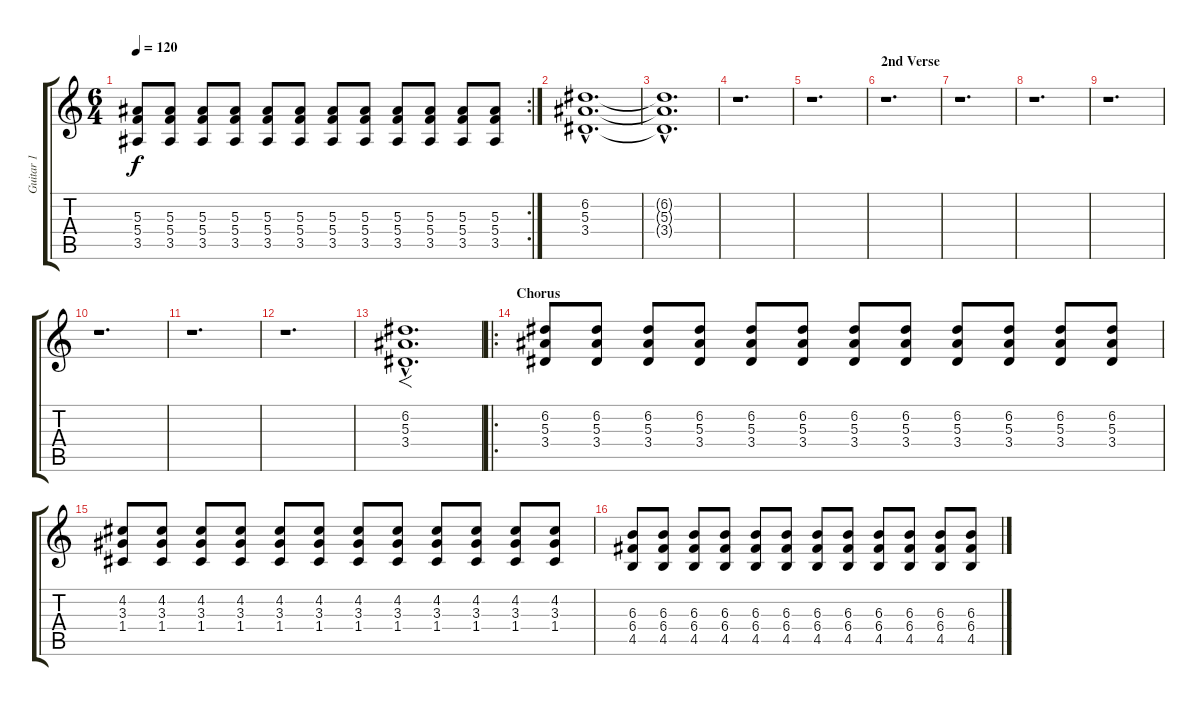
\track ("Guitar 1" "Guitar 1") {instrument distortionguitar}
\staff {score tabs}
\tuning (D4 A3 F3 C3 G2 C2) {hide}
\rc 2
\ts (6 4)
\tempo 120
\clef g2
\ks c
(5.3 5.4 3.5).8{dy f} (5.3 5.4 3.5).8 (5.3 5.4 3.5).8 (5.3 5.4 3.5).8 (5.3 5.4 3.5).8 (5.3 5.4 3.5).8 (5.3 5.4 3.5).8 (5.3 5.4 3.5).8 (5.3 5.4 3.5).8 (5.3 5.4 3.5).8 (5.3 5.4 3.5).8 (5.3 5.4 3.5).8 |
(6.2{hac} 5.3{hac} 3.4{hac}).1{d volume 6} |
(6.2{hac t} 5.3{hac t} 3.4{hac t}).1{d volume 0} |
r.1{d volume 12} |
r.1{d} |
\section ("" "2nd Verse")
r.1{d} |
r.1{d} |
r.1{d} |
r.1{d} |
r.1{d} |
r.1{d} |
r.1{d} |
(6.2{hac} 5.3{hac} 3.4{hac}).1{f d} |
\ro
\section ("" "Chorus")
(6.2 5.3 3.4).8 (6.2 5.3 3.4).8 (6.2 5.3 3.4).8 (6.2 5.3 3.4).8 (6.2 5.3 3.4).8 (6.2 5.3 3.4).8 (6.2 5.3 3.4).8 (6.2 5.3 3.4).8 (6.2 5.3 3.4).8 (6.2 5.3 3.4).8 (6.2 5.3 3.4).8 (6.2 5.3 3.4).8 |
(4.2 3.3 1.4).8 (4.2 3.3 1.4).8 (4.2 3.3 1.4).8 (4.2 3.3 1.4).8 (4.2 3.3 1.4).8 (4.2 3.3 1.4).8 (4.2 3.3 1.4).8 (4.2 3.3 1.4).8 (4.2 3.3 1.4).8 (4.2 3.3 1.4).8 (4.2 3.3 1.4).8 (4.2 3.3 1.4).8 |
(6.3 6.4 4.5).8 (6.3 6.4 4.5).8 (6.3 6.4 4.5).8 (6.3 6.4 4.5).8 (6.3 6.4 4.5).8 (6.3 6.4 4.5).8 (6.3 6.4 4.5).8 (6.3 6.4 4.5).8 (6.3 6.4 4.5).8 (6.3 6.4 4.5).8 (6.3 6.4 4.5).8 (6.3 6.4 4.5).8
